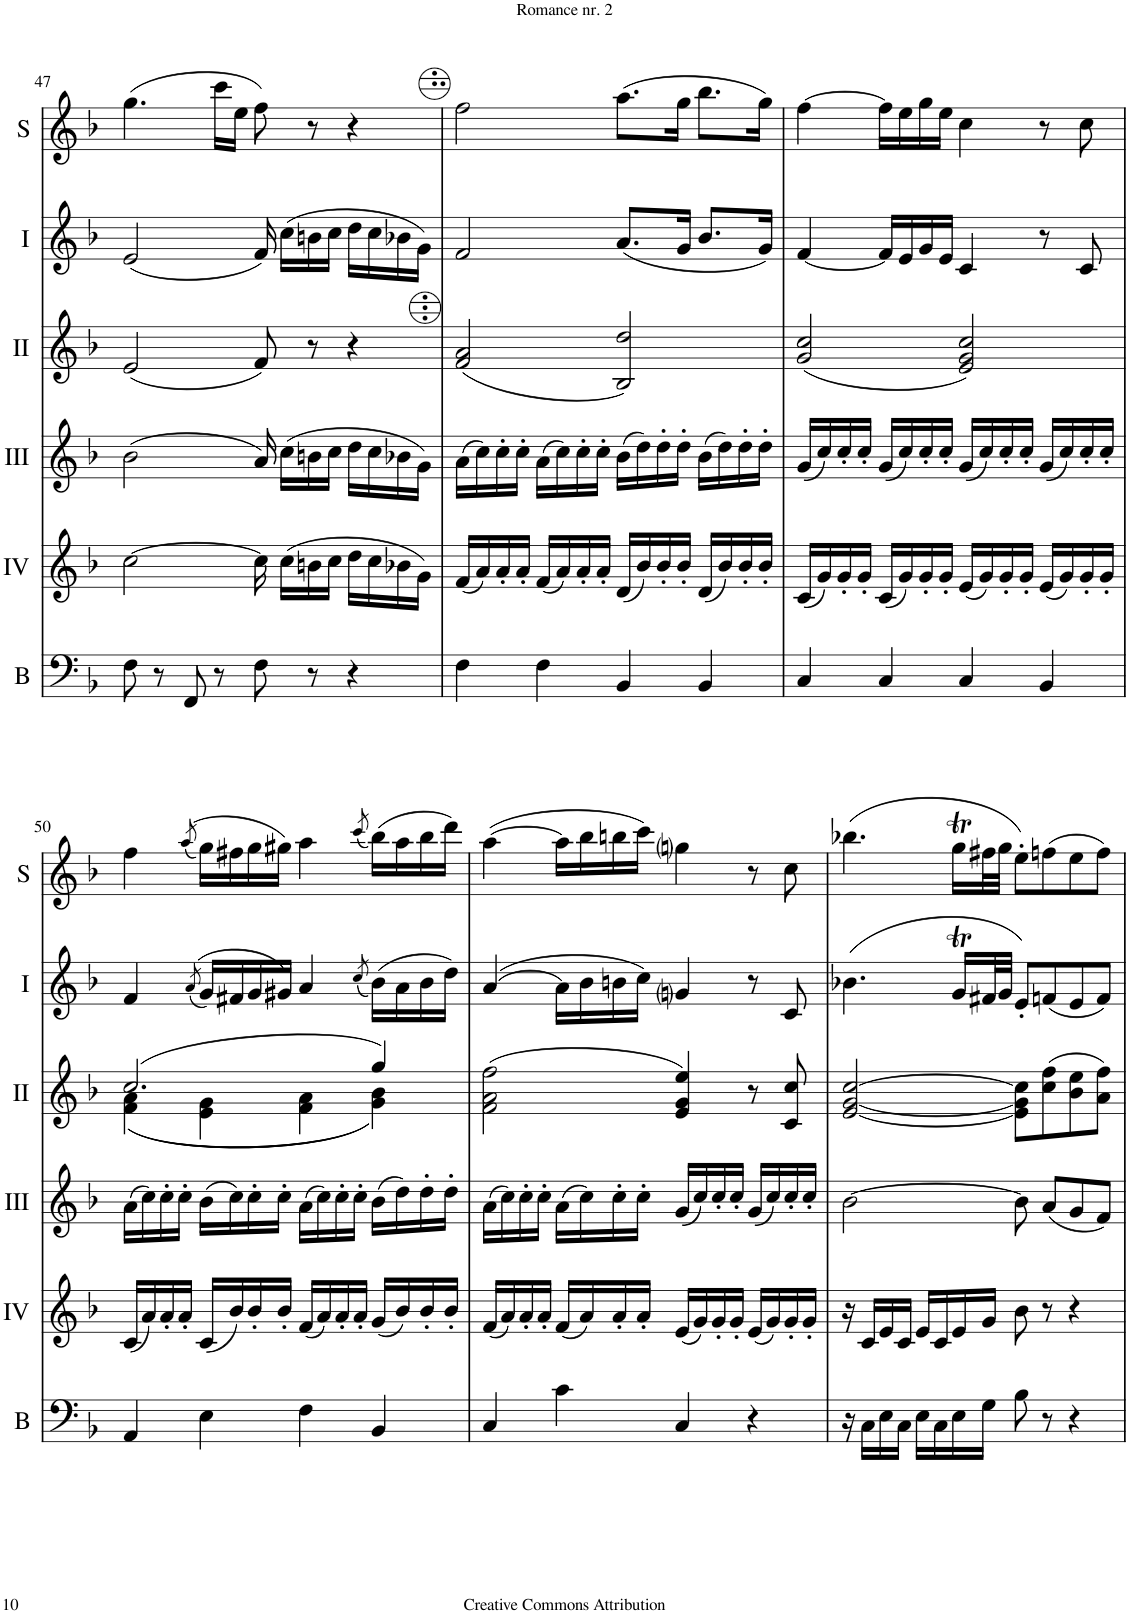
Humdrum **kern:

**kern	**kern	**kern	**kern	**kern	**kern
*part6	*part5	*part4	*part3	*part2	*part1
*staff6	*staff5	*staff4	*staff3	*staff2	*staff1
*I"Bass	*I"Acc. 4	*I"Acc. 3	*I"Acc. 2	*I"Acc. 1	*I"Solo
*I'B	*	*	*	*	*I'S
!!LO:PB:g=z
*clefF4	*clefG2	*clefG2	*clefG2	*clefG2	*clefG2
*Trd7c12	*Trd7c12	*Trd7c12	*	*	*
*k[b-]	*k[b-]	*k[b-]	*k[b-]	*k[b-]	*k[b-]
*M4/4	*M4/4	*M4/4	*M4/4	*M4/4	*M4/4
*met(c)	*met(c)	*met(c)	*met(c)	*met(c)	*met(c)
=47	=47	=47	=47	=47	=47
8F\	[2cc\	(2b-\	(2e/	(2e/	(4.gg\
8r	.	.	.	.	.
8FF/	.	.	.	.	.
8r	.	.	.	.	16ccc\LL
.	.	.	.	.	16ee\JJ
8F\	16cc\]	16a/)	8f/)	16f/)	8ff\)
.	(16cc\LL	(16cc\LL	.	(16cc\LL	.
8r	16bn\	16bn\	8r	16bn\	8r
.	16cc\JJ	16cc\JJ	.	16cc\JJ	.
4r	16dd\LL	16dd\LL	4r	16dd\LL	4r
.	16cc\	16cc\	.	16cc\	.
.	16b-X\	16b-X\	.	16b-X\	.
.	16g\JJ)	16g\JJ)	.	16g\JJ)	.
=48	=48	=48	=48	=48	=48
4F\	(16f/LL	(16a\LL	(2F/ 2A/	2f/	2ff\
.	16a/)	16cc\)	.	.	.
.	16a'/	16cc'\	.	.	.
.	16a'/JJ	16cc'\JJ	.	.	.
4F\	(16f/LL	(16a\LL	.	.	.
.	16a/)	16cc\)	.	.	.
.	16a'/	16cc'\	.	.	.
.	16a'/JJ	16cc'\JJ	.	.	.
4BB-/	(16d/LL	(16b-\LL	2BB-/ 2d/)	(8.a/L	(8.aa\L
.	16b-/)	16dd\)	.	.	.
.	16b-'/	16dd'\	.	.	.
.	16b-'/JJ	16dd'\JJ	.	16g/Jk	16gg\Jk
4BB-/	(16d/LL	(16b-\LL	.	8.b-/L	8.bb-\L
.	16b-/)	16dd\)	.	.	.
.	16b-'/	16dd'\	.	.	.
.	16b-'/JJ	16dd'\JJ	.	16g/Jk)	16gg\Jk)
=49	=49	=49	=49	=49	=49
4C/	(16c/LL	(16g/LL	(2G/ 2c/	[4f/	[4ff\
.	16g/)	16cc/)	.	.	.
.	16g'/	16cc'/	.	.	.
.	16g'/JJ	16cc'/JJ	.	.	.
4C/	(16c/LL	(16g/LL	.	16f/LL]	16ff\LL]
.	16g/)	16cc/)	.	16e/	16ee\
.	16g'/	16cc'/	.	16g/	16gg\
.	16g'/JJ	16cc'/JJ	.	16e/JJ	16ee\JJ
4C/	(16e/LL	(16g/LL	2E/ 2G/ 2c/)	4c/	4cc\
.	16g/)	16cc/)	.	.	.
.	16g'/	16cc'/	.	.	.
.	16g'/JJ	16cc'/JJ	.	.	.
4BB-/	(16e/LL	(16g/LL	.	8r	8r
.	16g/)	16cc/)	.	.	.
.	16g'/	16cc'/	.	8c/	8cc\
.	16g'/JJ	16cc'/JJ	.	.	.
!!LO:LB:g=z
=50	=50	=50	=50	=50	=50
*	*	*	*^	*	*
4AA/	(16c/LL	(16a\LL	(2.c/	((4F\ 4A\	4f/	4ff\
.	16a/)	16cc\)	.	.	.	.
.	16a'/	16cc'\	.	.	.	.
.	16a'/JJ	16cc'\JJ	.	.	.	.
.	.	.	.	.	((>8qa/	((>8qaa/
4E\	(16c/LL	(16b-\LL	.	4E\ 4G\	16g/LL)	16gg\LL)
.	16b-/)	16cc\)	.	.	16f#X/	16ff#X\
.	16b-'/	16cc'\	.	.	16g/	16gg\
.	16b-'/JJ	16cc'\JJ	.	.	16g#X/JJ)	16gg#X\JJ)
4F\	(16f/LL	(16a\LL	.	4F\ 4A\	4a/	4aa\
.	16a/)	16cc\)	.	.	.	.
.	16a'/	16cc'\	.	.	.	.
.	16a'/JJ	16cc'\JJ	.	.	.	.
.	.	.	.	.	(8qcc/	(8qccc/
4BB-/	(16g/LL	(16b-\LL	4g/)	4G\ 4B-\))	(>16b-\LL)	(>16bb-\LL)
.	16b-/)	16dd\)	.	.	16a\	16aa\
.	16b-'/	16dd'\	.	.	16b-\	16bb-\
.	16b-'/JJ	16dd'\JJ	.	.	16dd\JJ)	16ddd\JJ)
*	*	*	*v	*v	*	*
=51	=51	=51	=51	=51	=51
4C/	(16f/LL	(16a\LL	(2F\ 2A\ 2f\	([4a/	([4aa\
.	16a/)	16cc\)	.	.	.
.	16a'/	16cc'\	.	.	.
.	16a'/JJ	16cc'\JJ	.	.	.
4c\	(16f/LL	(16a\LL	.	16a\LL]	16aa\LL]
.	16a/)	16cc\)	.	16b-\	16bb-\
.	16a'/	16cc'\	.	16bn\	16bbn\
.	16a'/JJ	16cc'\JJ	.	16cc\JJ)	16ccc\JJ)
4C/	(16e/LL	(16g/LL	4E/ 4G/ 4e/)	4gni/	4ggni\
.	16g/)	16cc/)	.	.	.
.	16g'/	16cc'/	.	.	.
.	16g'/JJ	16cc'/JJ	.	.	.
4r	(16e/LL	(16g/LL	8r	8r	8r
.	16g/)	16cc/)	.	.	.
.	16g'/	16cc'/	8C/ 8c/	8c/	8cc\
.	16g'/JJ	16cc'/JJ	.	.	.
=52	=52	=52	=52	=52	=52
16r	16r	[2b-\	[2E/ [2G/ [2c/	(4.b-X\	(4.bb-X\
16C\LL	16c/LL	.	.	.	.
16E\	16e/	.	.	.	.
16C\JJ	16c/JJ	.	.	.	.
16E\LL	16e/LL	.	.	.	.
16C\	16c/	.	.	.	.
16E\	16e/	.	.	16gT/LL	16ggT\LL
16G\JJ	16g/JJ	.	.	32f#X/L	32ff#X\L
.	.	.	.	32g/JJJ	32gg\JJJ
8B-\	8b-\	8b-\]	8E\] 8G\] 8c\]L	8e'/L)	8ee'\L)
8r	8r	(8a/L	(8c\ 8f\	(8fn/	(8ffn\
4r	4r	8g/	8B-\ 8e\	8e/	8ee\
.	.	8f/J)	8A\ 8f\J)	8f/J)	8ff\J)
=	=	=	=	=	=
*-	*-	*-	*-	*-	*-
